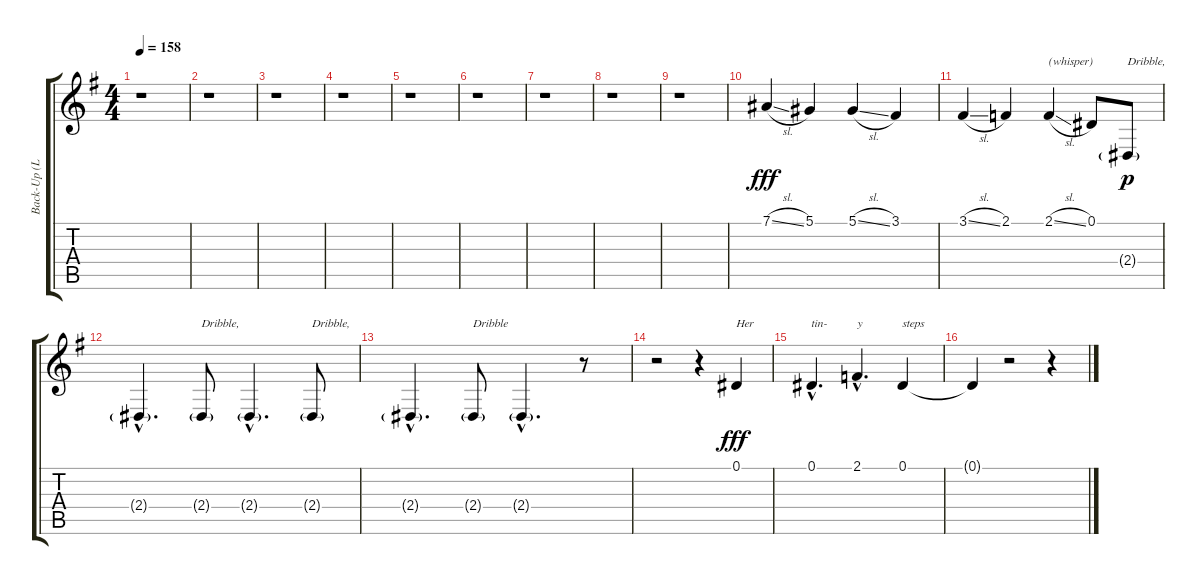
\track ("Back-Up (Luke, Tim,  Arif)" "Back-Up (L") {instrument lead1square}
\staff {score tabs}
\tuning (Eb4 Bb3 Gb3 Db3 Ab2 Eb2) {hide}
\ts (4 4)
\tempo 158
\clef g2
\ks g
r.1{dy fff} |
r.1 |
r.1 |
r.1 |
r.1 |
r.1 |
r.1 |
r.1 |
r.1 |
7.1{sl}.4 5.1.4 5.1{sl}.4 3.1.4 |
3.1{sl}.4 2.1.4 2.1{sl}.4{txt "(whisper)"} 0.1.8 2.4{g}.8{txt "Dribble, " dy p} |
2.4{g hac}.4{d balance 4} 2.4{g}.8{txt "Dribble," balance 12} 2.4{g hac}.4{d} 2.4{g}.8{txt "Dribble," balance 4} |
2.4{g hac}.4{d} 2.4{g}.8{txt "Dribble" balance 12} 2.4{g hac}.4{d} r.8 |
r.2{balance 8} r.4 0.1.4{txt "Her" dy fff} |
0.1{hac}.4{d txt "tin-"} 2.1{hac}.4{d txt "y"} 0.1.4{txt "steps"} |
0.1{t}.4 r.2 r.4
